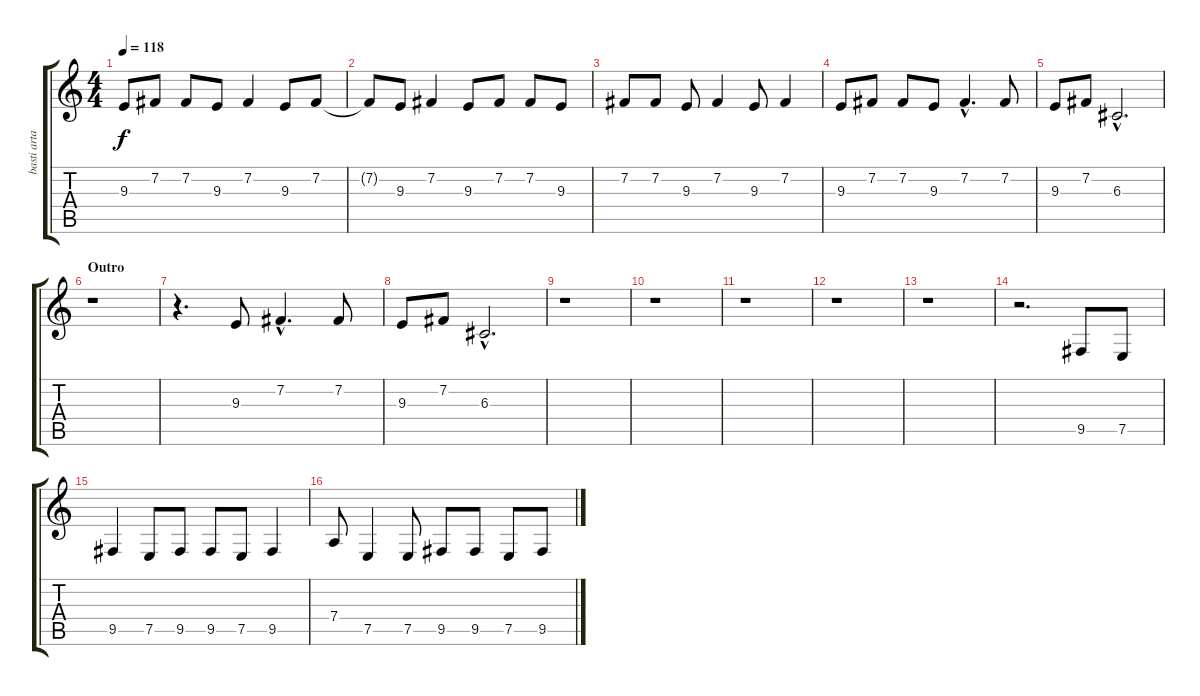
\track ("basti artadi" "basti arta") {instrument tenorsax}
\staff {score tabs}
\tuning (E4 B3 G3 D3 A2 E2) {hide}
\ts (4 4)
\tempo 118
\clef g2
\ks c
9.3.8{dy f} 7.2.8 7.2.8 9.3.8 7.2.4 9.3.8 7.2.8 |
7.2{t}.8 9.3.8 7.2.4 9.3.8 7.2.8 7.2.8 9.3.8 |
7.2.8 7.2.8 9.3.8 7.2.4 9.3.8 7.2.4 |
9.3.8 7.2.8 7.2.8 9.3.8 7.2{hac}.4{d} 7.2.8 |
9.3.8 7.2.8 6.3{hac}.2{d} |
\section ("" "Outro")
r.1 |
r.4{d} 9.3.8 7.2{hac}.4{d} 7.2.8 |
9.3.8 7.2.8 6.3{hac}.2{d} |
r.1 |
r.1 |
r.1 |
r.1 |
r.1 |
r.2{d} 9.5.8 7.5.8 |
9.5.4 7.5.8 9.5.8 9.5.8 7.5.8 9.5.4 |
7.4.8 7.5.4 7.5.8 9.5.8 9.5.8 7.5.8 9.5.8
